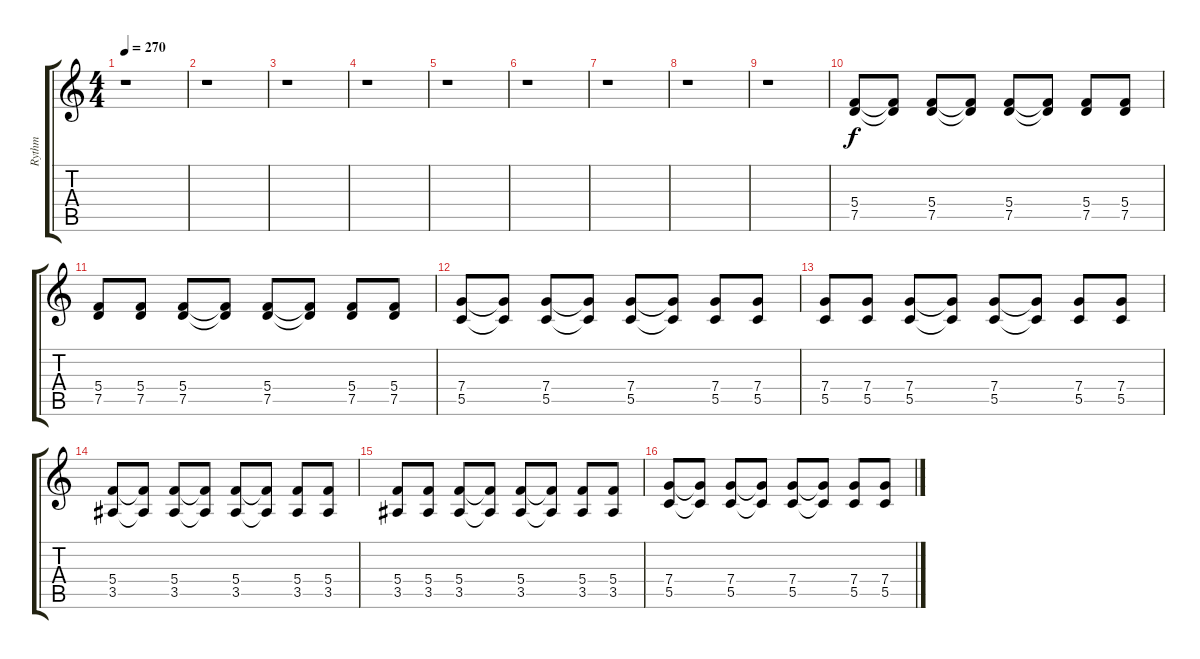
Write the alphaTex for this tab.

\track ("Rythm" "Rythm") {instrument distortionguitar}
\staff {score tabs}
\tuning (D4 A3 F3 C3 G2 C2) {hide}
\ts (4 4)
\tempo 270
\clef g2
\ks c
r.1{dy f} |
r.1 |
r.1 |
r.1 |
r.1 |
r.1 |
r.1 |
r.1 |
r.1 |
(5.4 7.5).8 (5.4{t} 7.5{t}).8 (5.4 7.5).8 (5.4{t} 7.5{t}).8 (5.4 7.5).8 (5.4{t} 7.5{t}).8 (5.4 7.5).8 (5.4 7.5).8 |
(5.4 7.5).8 (5.4 7.5).8 (5.4 7.5).8 (5.4{t} 7.5{t}).8 (5.4 7.5).8 (5.4{t} 7.5{t}).8 (5.4 7.5).8 (5.4 7.5).8 |
(7.4 5.5).8 (7.4{t} 5.5{t}).8 (7.4 5.5).8 (7.4{t} 5.5{t}).8 (7.4 5.5).8 (7.4{t} 5.5{t}).8 (7.4 5.5).8 (7.4 5.5).8 |
(7.4 5.5).8 (7.4 5.5).8 (7.4 5.5).8 (7.4{t} 5.5{t}).8 (7.4 5.5).8 (7.4{t} 5.5{t}).8 (7.4 5.5).8 (7.4 5.5).8 |
(5.4 3.5).8 (5.4{t} 3.5{t}).8 (5.4 3.5).8 (5.4{t} 3.5{t}).8 (5.4 3.5).8 (5.4{t} 3.5{t}).8 (5.4 3.5).8 (5.4 3.5).8 |
(5.4 3.5).8 (5.4 3.5).8 (5.4 3.5).8 (5.4{t} 3.5{t}).8 (5.4 3.5).8 (5.4{t} 3.5{t}).8 (5.4 3.5).8 (5.4 3.5).8 |
(7.4 5.5).8 (7.4{t} 5.5{t}).8 (7.4 5.5).8 (7.4{t} 5.5{t}).8 (7.4 5.5).8 (7.4{t} 5.5{t}).8 (7.4 5.5).8 (7.4 5.5).8
